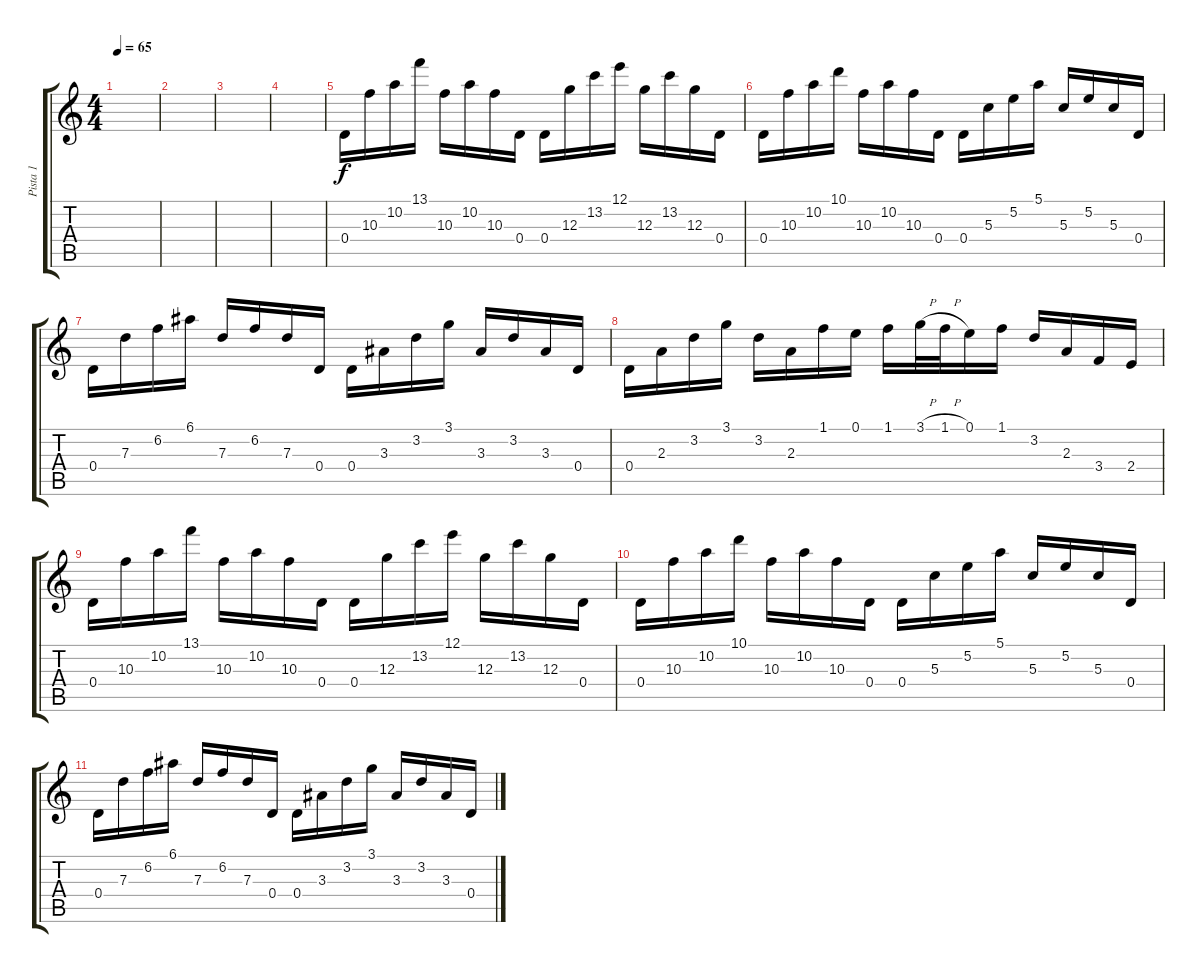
\track ("Pista 1" "Pista 1") {instrument acousticguitarnylon}
\staff {score tabs}
\tuning (E4 B3 G3 D3 A2 E2) {hide}
\ts (4 4)
\tempo 65
\clef g2
\ks c
|
|
|
|
0.4.16{volume 13 balance 14 instrument acousticguitarnylon} 10.3.16 10.2.16 13.1.16 10.3.16 10.2.16 10.3.16 0.4.16 0.4.16 12.3.16 13.2.16 12.1.16 12.3.16 13.2.16 12.3.16 0.4.16 |
0.4.16 10.3.16 10.2.16 10.1.16 10.3.16 10.2.16 10.3.16 0.4.16 0.4.16 5.3.16 5.2.16 5.1.16 5.3.16 5.2.16 5.3.16 0.4.16 |
0.4.16 7.3.16 6.2.16 6.1.16 7.3.16 6.2.16 7.3.16 0.4.16 0.4.16 3.3.16 3.2.16 3.1.16 3.3.16 3.2.16 3.3.16 0.4.16 |
0.4.16 2.3.16 3.2.16 3.1.16 3.2.16 2.3.16 1.1.16 0.1.16 1.1.16 3.1{h}.32 1.1{h}.32 0.1.16 1.1.16 3.2.16 2.3.16 3.4.16 2.4.16 |
0.4.16 10.3.16 10.2.16 13.1.16 10.3.16 10.2.16 10.3.16 0.4.16 0.4.16 12.3.16 13.2.16 12.1.16 12.3.16 13.2.16 12.3.16 0.4.16 |
0.4.16 10.3.16 10.2.16 10.1.16 10.3.16 10.2.16 10.3.16 0.4.16 0.4.16 5.3.16 5.2.16 5.1.16 5.3.16 5.2.16 5.3.16 0.4.16 |
0.4.16 7.3.16 6.2.16 6.1.16 7.3.16 6.2.16 7.3.16 0.4.16 0.4.16 3.3.16 3.2.16 3.1.16 3.3.16 3.2.16 3.3.16 0.4.16
